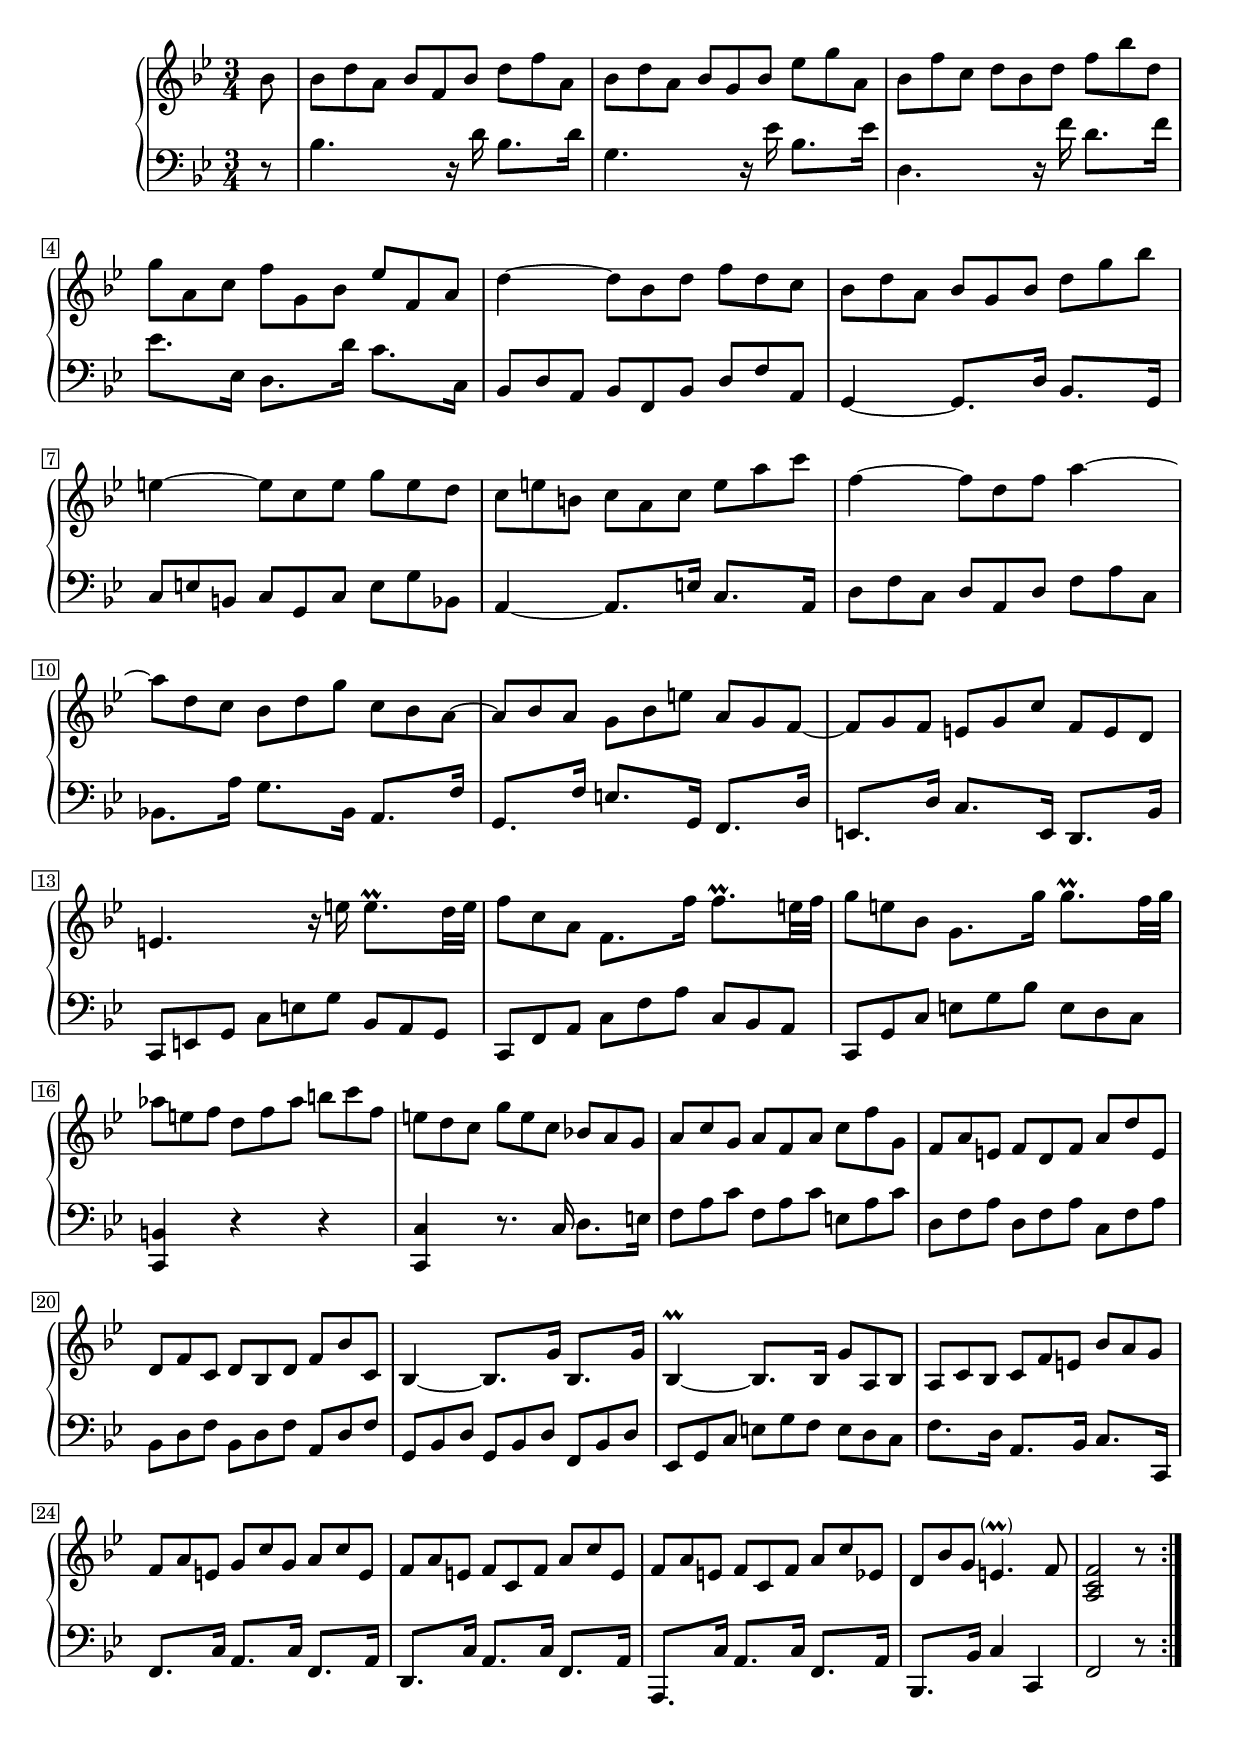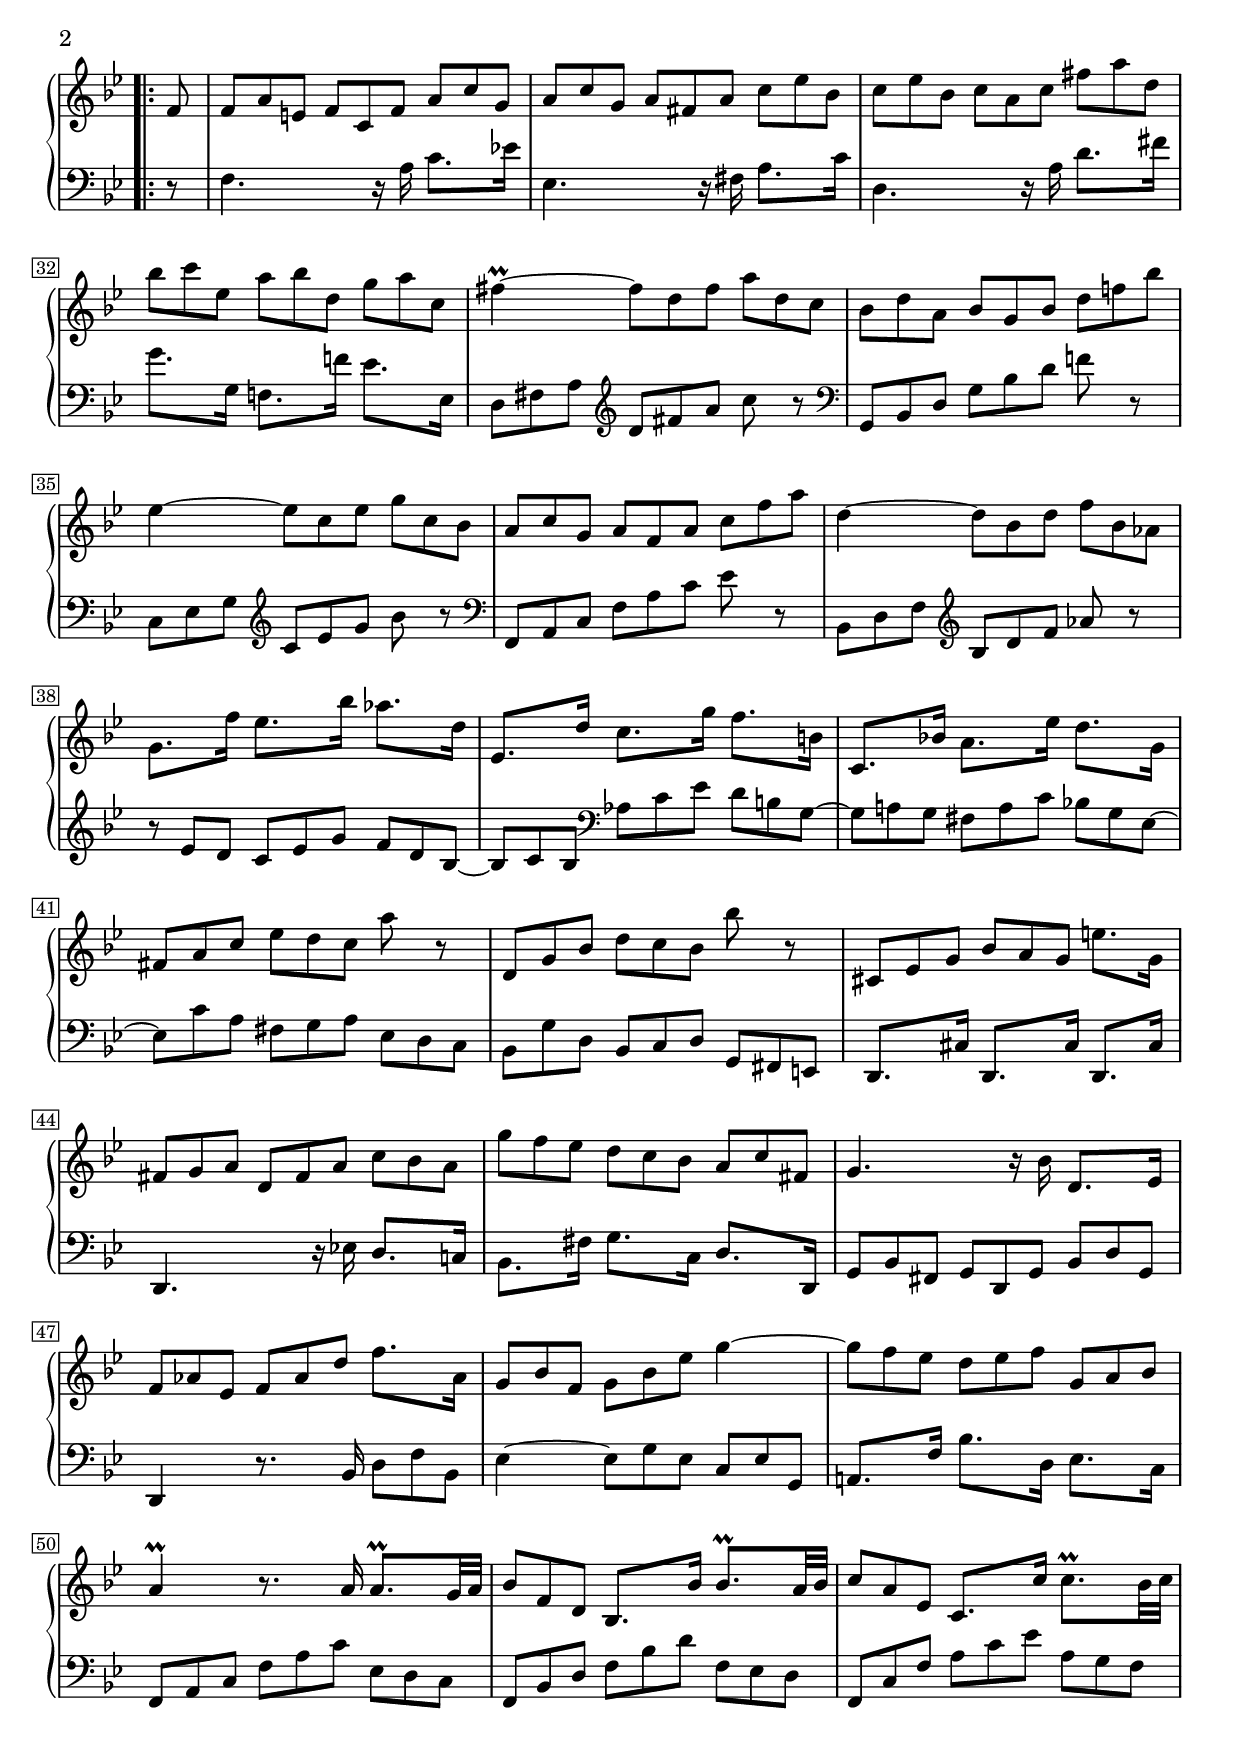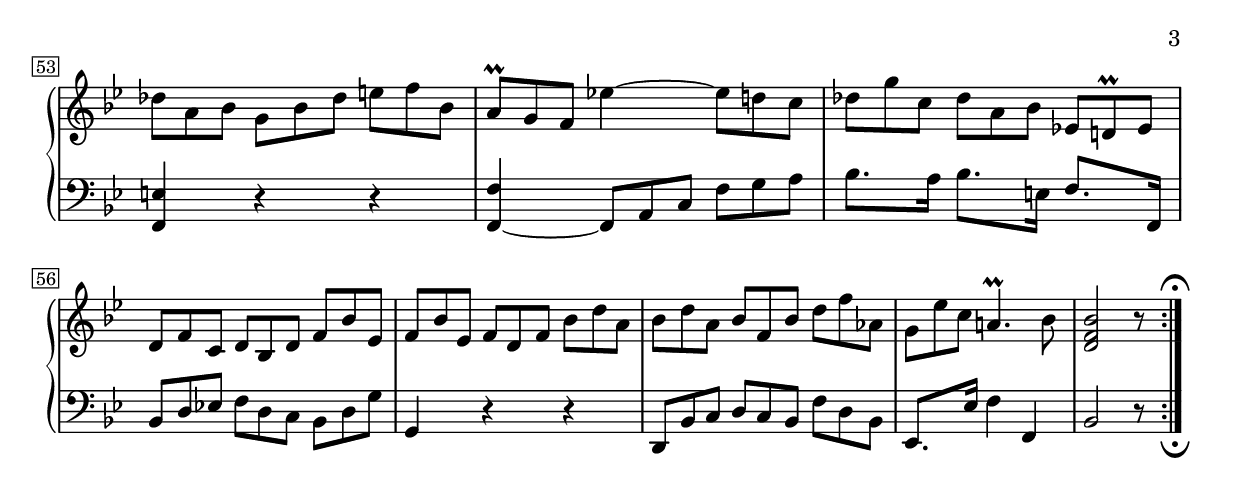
Global = {
  \key bes \major
  \time 3/4
  \include "../../global.ly"
}

Soprano = \context Voice = "one" \relative c'' {
  \voiceOne
  \stemNeutral\tieNeutral
  \override MultiMeasureRest.staff-position = #0
  \override Rest.staff-position = #0
  \label #'PartitaICorrente
  \repeat volta 4 {
  \partial 8 bes8
  %1
  | bes8*2/3 d a bes f bes d f a,
  | bes d a bes g bes es g a,
  | bes f' c d bes d f bes d,
  | g a, c f g, bes es f, a
  %5
  | d4~ d8*2/3 bes d f d c
  | bes d a bes g bes d g bes
  | e,4~ e8*2/3 c e g e d
  | c e b c a c e a c
  | f,4~ f8*2/3 d f a4~
  %10
  | a8*2/3 d, c bes d g c, bes a^~
  | a bes a g bes e a, g f~
  | f=' g f e g c f, e d
  | e4. r16 e' e8.\prall d32 e
  | f8*2/3 c a f8. f'=''16 f8.\prall e32 f
  %15
  | g8*2/3 e bes g8. g'=''16 g8.\prall f32 g
  | aes8*2/3 e f d f aes b c f,=''
  | e d c g' e c bes! a g
  | a c g a f a c f g,='
  | f a e f d f a d e,
  %20
  | d=' f c d bes d f bes c,
  | bes4~ bes8. g'16 bes,8. g'16
  | bes,=4~\prall bes8. bes16 g'8*2/3 a, bes
  | a c bes c f e bes' a g='
  | f a e g c g a c e,
  %25
  | f=' a e f c f a c e,
  | f a e f c f a c es,
  | d bes' g e4.\parenthesize\prall f8
  | <a, c f>2 r8
  }
  \pageBreak
  \repeat volta 4 {
  \partial 8 f'8
  | f8*2/3 a e f c f a c g
  %30
  | a c g a fis a c es bes
  | c es bes c a c fis a d,
  | bes' c es, a bes d, g a c,
  | fis4~\prall fis8*2/3 d fis a d, c
  | bes d a bes g bes d f bes
  %35
  | es,4~ es8*2/3 c es g c, bes
  | a c g a f a c f a
  | d,4~ d8*2/3 bes d f bes, aes
  | g8. f'16 es8. bes'16 aes8. d,=''16
  | \stemNeutral es,8. d'16 c8. g'16 f8. b,16
  %40
  | c,='8. bes'16 a8. es'16 d8. g,16
  | fis8*2/3 a c es d c a'8 r
  | d,,8*2/3 g bes d c bes bes'8 r
  | cis,,8*2/3 es g bes a g e'8. g,='16
  | fis8*2/3 g a d, fis a c bes a
  %45
  | g' f es d c bes a c fis,
  | g4. r16 bes d,8. es16
  | f8*2/3 aes es f aes d f8. aes,16
  | g8*2/3 bes f g bes es g4~
  | g8*2/3 f es d es f g, a bes
  %50
  | a4\prall r8. a16 a8.\prall g32 a
  | bes8*2/3 f d bes8. bes'16 bes8.\prall a32 bes
  | c8*2/3 a es c8. c'16 c8.\prall bes32 c
  | des8*2/3 a bes g bes des e f bes,
  | a\prall g f es'4~ es8*2/3 d c
  %55
  | des g c, des a bes es, d\prall es
  | d f c d bes d f bes es,
  | f bes es, f d f bes d a
  | bes d a bes f bes d f aes,
  | g es' c a4.\prall bes8
  %60
  | <d, f bes>2 r8
    \override Score.TextMark.self-alignment-X = #CENTER
    \textEndMark \markup { \musicglyph "scripts.ufermata" }
  }
}

Bass = \context Voice = "four" \relative c' {
  \voiceFour
  \stemNeutral\tieNeutral
  \override MultiMeasureRest.staff-position = #0
  \override Rest.staff-position = #0
  \repeat volta 4 {
  \partial 8 r8
  %1
  | bes4. r16 d16 bes8. d16
  | g,4. r16 es' bes8. es16
  | d,4. r16 f' d8. f16
  | es8. es,16 d8. d'16 c8. c,16
  %5
  | bes8*2/3 d a bes f bes d f a,
  | g4~ g8. d'16 bes8. g16
  | c8*2/3 e b c g c e g bes,
  | a4~ a8. e'16 c8. a16
  | d8*2/3 f c d a d f a c,=
  %10
  | bes!8. a'16 g8. bes,16 a8. f'16
  | g,8. f'16 e8. g,16 f8. d'16
  | e,8. d'16 c8. e,16 d8. bes'16
  | c,8*2/3 e g c e g bes, a g
  | c, f a c f a c, bes a
  %15
  | c, g' c e g bes e, d c
  | <c, b'>4 r4 r
  | <c c'> r8. c'16 d8. e16
  | f8*2/3 a c f, a c e, a c
  | d,= f a d, f a c, f a
  %20
  | bes, d f bes, d f a, d f
  | g, bes d g, bes d f, bes d
  | es, g c e g f e d c
  | f8. d16 a8. bes16 c8. c,16
  | f8. c'16 a8. c16 f,8. a16
  %25
  | d,8. c'16 a8. c16 f,8. a16
  | a,8. c'16 a8. c16 f,8. a16
  | bes,8. bes'16 c4 c,
  | f2 r8
  }
  \repeat volta 4 {
  \partial 8 r8
  | f'4. r16 a c8. es!16
  %30
  | es,4. r16 fis a8. c16
  | d,4. r16 a' d8. fis16
  | g='8. g,16 f!8. f'16 es8. es,16
  | d8*2/3 fis a \clef treble d fis a c8 r
  | \clef bass g,,8*2/3 bes d g bes d f8 r
  %35
  | c,8*2/3 es g \clef treble c es g bes8 r
  | \clef bass f,,8*2/3 a c f a c es8 r
  | bes,8*2/3 d f \clef treble bes d f aes8 r
  | r8*2/3 es d c es g f d bes~
  | bes c bes \clef bass aes c es d b g~
  %40
  | g a g fis a c bes g es~
  | es c' a fis g a es d c
  | bes g' d bes c d g, fis e
  | d8. cis'16 d,8. cis'16 d,8. cis'16
  | d,4. r16 es'! d8. c16
  %45
  | bes8. fis'16 g8. c,16 d8. d,16
  | g8*2/3 bes fis g d g bes d g,
  | d4 r8. bes'16 d8*2/3 f bes,
  | es4~ es8*2/3 g es c es g,
  | a!8. f'16 bes8. d,16 es8. c16
  %40
  | f,8*2/3 a c f a c es, d c
  | f, bes d f bes d f, es d
  | f, c' f a c es a, g f
  | <f, e'>4 r r
  | <f f'>~ f8*2/3 a c f g a
  %45
  | bes8. a16 bes8. e,16 f8. f,16
  | bes8*2/3 d es f d c bes d g
  | g,4 r r
  | d8*2/3 bes' c d c bes f' d bes
  | es,8. es'16 f4 f,
  | bes2 r8
    \tweak direction #DOWN
    \textEndMark \markup { \musicglyph "scripts.dfermata" }
  }
}

\score {
  \new PianoStaff
  <<
    \accidentalStyle Score.piano
    \context Staff = "upper" <<
      \set Staff.midiInstrument = #"acoustic grand"
      \Global
      \clef treble
      \Soprano
    >>
    \context Staff = "lower" <<
      \set Staff.midiInstrument = #"acoustic grand"
      \Global
      \clef bass
      \Bass
    >>
  >>
  \header {
    composer = ##f % "Johann Sebastian @composer_lastnam@"
    opus = ##f % "BWV 825"
    title = \markup { "Corrente" }
    subtitle = ##f
  }
  \layout {
    \context {
      \PianoStaff
      \override Parentheses.font-size = #-2
      \override TextScript.font-shape = #'italic
      \override TextScript.font-size = #-1
    }
  }
  \midi {
    \tempo 4 = 100
  }
}
